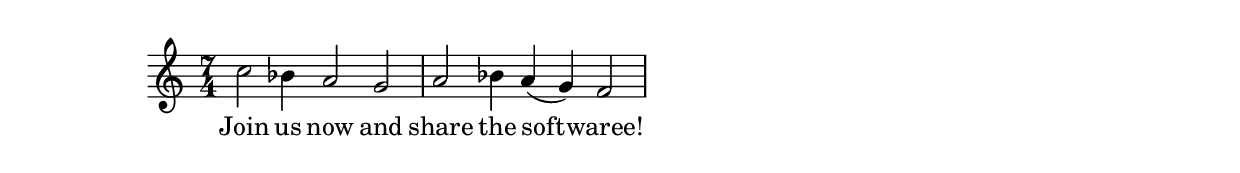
% id: test-ly
\relative c'' {
  \time 7/4
  c2 bes4 a2 g a bes4 a( g) f2
}
\addlyrics {
  Join us now and share the soft -- waree!
}